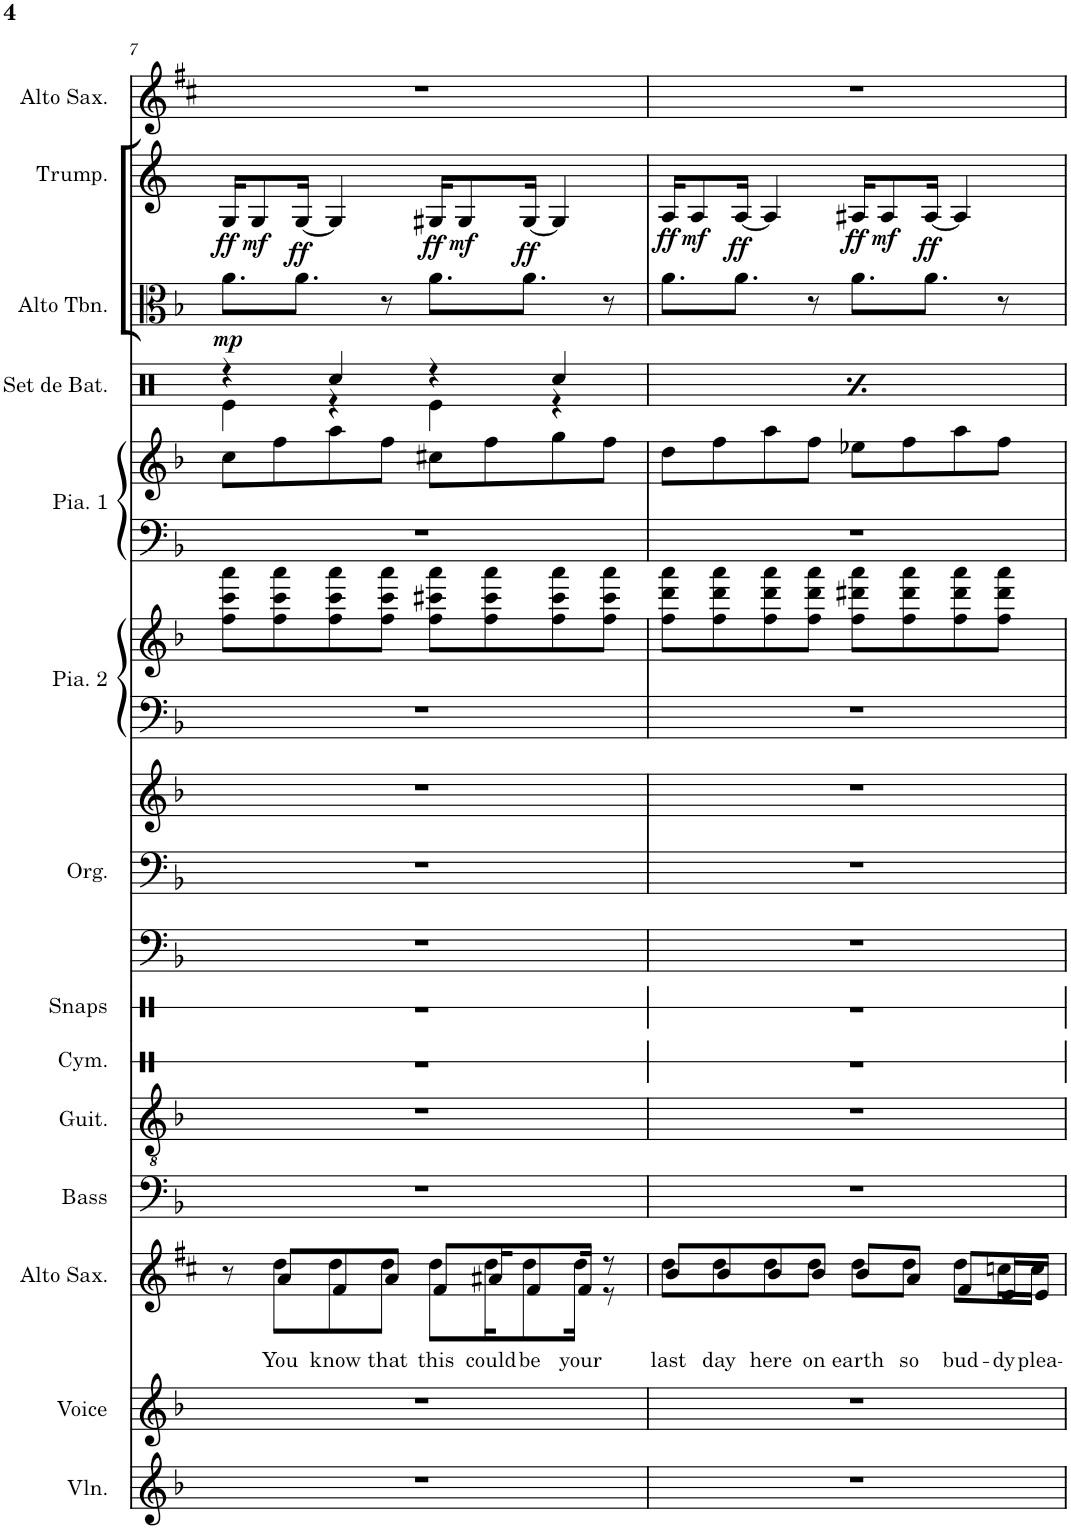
**kern	**kern	**kern	**text	**kern	**kern	**kern	**kern	**kern	**kern	**kern	**kern	**kern	**kern	**kern	**kern	**kern	**dynam	**kern	**dynam	**kern
*part14	*part13	*part12	*part12	*part11	*part10	*part9	*part8	*part7	*part7	*part7	*part6	*part6	*part5	*part5	*part4	*part3	*part3	*part2	*part2	*part1
*staff18	*staff17	*staff16	*staff16	*staff15	*staff14	*staff13	*staff12	*staff11	*staff10	*staff9	*staff8	*staff7	*staff6	*staff5	*staff4	*staff3	*staff3	*staff2	*staff2	*staff1
*I"Violin	*I"Voice	*I"Alto Saxophone	*	*I"Electric Bass	*I"Classical Guitar	*I"Cymbales	*I"Snaps	*I"Organ	*	*	*I"Piano 2	*	*I"Piano 1	*	*I"Set de batterie	*I"Alto Trombone	*	*I"Trumpet	*	*I"Alto Saxophone
*I'Vln.	*I'Voice	*I'Alto Sax.	*	*I'Bass	*I'Guit.	*I'Cym.	*I'Snaps	*I'Org.	*	*	*I'Pia. 2	*	*I'Pia. 1	*	*I'Set de Bat.	*I'Alto Tbn.	*	*I'Trump.	*	*I'Alto Sax.
!!LO:PB:g=z
*clefG2	*clefG2	*clefG2	*	*clefF4	*clefGv2	*clefX	*clefX	*clefF4	*clefF4	*clefG2	*clefF4	*clefG2	*clefF4	*clefG2	*clefX	*clefC3	*	*clefG2	*	*clefG2
*	*	*Trd5c9	*	*Trd7c12	*	*	*	*	*	*	*	*	*	*	*	*	*	*Trd-3c-5	*	*Trd5c9
*k[b-]	*k[b-]	*k[f#c#]	*	*k[b-]	*k[b-]	*k[]	*k[]	*k[b-]	*k[b-]	*k[b-]	*k[b-]	*k[b-]	*k[b-]	*k[b-]	*k[]	*k[b-]	*	*k[]	*	*k[f#c#]
*M4/4	*M4/4	*M4/4	*	*M4/4	*M4/4	*M4/4	*M4/4	*M4/4	*M4/4	*M4/4	*M4/4	*M4/4	*M4/4	*M4/4	*M4/4	*M4/4	*	*M4/4	*	*M4/4
=7	=7	=7	=7	=7	=7	=7	=7	=7	=7	=7	=7	=7	=7	=7	=7	=7	=7	=7	=7	=7
*	*	*^	*	*	*	*	*	*	*	*	*	*	*	*	*^	*	*	*	*	*
!	!	!	!	!	!	!	!	!	!	!	!	!	!	!	!	!	!	!	!LO:DY:b	!	!LO:DY:b	!
1r	1r	8r	8ryy	.	1r	1r	1r	1r	1r	1r	1r	1r	8ff\ 8ccc\ 8aaa\L	1r	8cc\L	4r	4Re\	8.a\L	mp	16G/KL	ff	1r
!	!	!	!	!	!	!	!	!	!	!	!	!	!	!	!	!	!	!	!	!	!LO:DY:b	!
.	.	.	.	.	.	.	.	.	.	.	.	.	.	.	.	.	.	.	.	8G/	mf	.
!	!	!	!	!LO:LY:b	!	!	!	!	!	!	!	!	!	!	!	!	!	!	!	!	!	!
.	.	8a/L	8dd\L	You	.	.	.	.	.	.	.	.	8ff\ 8ccc\ 8aaa\	.	8ff\	.	.	.	.	.	.	.
!	!	!	!	!	!	!	!	!	!	!	!	!	!	!	!	!	!	!	!	!	!LO:DY:b	!
.	.	.	.	.	.	.	.	.	.	.	.	.	.	.	.	.	.	8.a\J	.	[16G/Jk	ff	.
!	!	!	!	!LO:LY:b	!	!	!	!	!	!	!	!	!	!	!	!	!	!	!	!	!	!
.	.	8f#/	8dd\	know	.	.	.	.	.	.	.	.	8ff\ 8ccc\ 8aaa\	.	8aa\	4Rcc/	4r	.	.	4G/]	.	.
!	!	!	!	!LO:LY:b	!	!	!	!	!	!	!	!	!	!	!	!	!	!	!	!	!	!
.	.	8a/J	8dd\J	that	.	.	.	.	.	.	.	.	8ff\ 8ccc\ 8aaa\J	.	8ff\J	.	.	8r	.	.	.	.
!	!	!	!	!LO:LY:b	!	!	!	!	!	!	!	!	!	!	!	!	!	!	!	!	!LO:DY:b	!
.	.	8f#/L	8dd\L	this	.	.	.	.	.	.	.	.	8ff\ 8ccc#X\ 8aaa\L	.	8cc#X\L	4r	4Re\	8.a\L	.	16G#X/KL	ff	.
!	!	!	!	!	!	!	!	!	!	!	!	!	!	!	!	!	!	!	!	!	!LO:DY:b	!
.	.	.	.	.	.	.	.	.	.	.	.	.	.	.	.	.	.	.	.	8G#/	mf	.
!	!	!	!	!LO:LY:b	!	!	!	!	!	!	!	!	!	!	!	!	!	!	!	!	!	!
.	.	16a#X/K	16dd\K	could	.	.	.	.	.	.	.	.	8ff\ 8ccc#\ 8aaa\	.	8ff\	.	.	.	.	.	.	.
!	!	!	!	!LO:LY:b	!	!	!	!	!	!	!	!	!	!	!	!	!	!	!	!	!LO:DY:b	!
.	.	8f#/	8dd\	be	.	.	.	.	.	.	.	.	.	.	.	.	.	8.a\J	.	[16G#/Jk	ff	.
.	.	.	.	.	.	.	.	.	.	.	.	.	8ff\ 8ccc#\ 8aaa\	.	8gg\	4Rcc/	4r	.	.	4G#/]	.	.
!	!	!	!	!LO:LY:b	!	!	!	!	!	!	!	!	!	!	!	!	!	!	!	!	!	!
.	.	16f#/Jk	16dd\Jk	your	.	.	.	.	.	.	.	.	.	.	.	.	.	.	.	.	.	.
.	.	8r	8r	.	.	.	.	.	.	.	.	.	8ff\ 8ccc#\ 8aaa\J	.	8ff\J	.	.	8r	.	.	.	.
=8	=8	=8	=8	=8	=8	=8	=8	=8	=8	=8	=8	=8	=8	=8	=8	=8	=8	=8	=8	=8	=8	=8
!	!	!	!	!LO:LY:b	!	!	!	!	!	!	!	!	!	!	!	!	!	!	!	!	!LO:DY:b	!
1r	1r	8b/L	8dd\L	last	1r	1r	1r	1r	1r	1r	1r	1r	8ff\ 8ddd\ 8aaa\L	1r	8dd\L	4r	4Re\	8.a\L	.	16A/KL	ff	1r
!	!	!	!	!	!	!	!	!	!	!	!	!	!	!	!	!	!	!	!	!	!LO:DY:b	!
.	.	.	.	.	.	.	.	.	.	.	.	.	.	.	.	.	.	.	.	8A/	mf	.
!	!	!	!	!LO:LY:b	!	!	!	!	!	!	!	!	!	!	!	!	!	!	!	!	!	!
.	.	8b/	8dd\	day	.	.	.	.	.	.	.	.	8ff\ 8ddd\ 8aaa\	.	8ff\	.	.	.	.	.	.	.
!	!	!	!	!	!	!	!	!	!	!	!	!	!	!	!	!	!	!	!	!	!LO:DY:b	!
.	.	.	.	.	.	.	.	.	.	.	.	.	.	.	.	.	.	8.a\J	.	[16A/Jk	ff	.
!	!	!	!	!LO:LY:b	!	!	!	!	!	!	!	!	!	!	!	!	!	!	!	!	!	!
.	.	8b/	8dd\	here	.	.	.	.	.	.	.	.	8ff\ 8ddd\ 8aaa\	.	8aa\	4Rcc/	4r	.	.	4A/]	.	.
!	!	!	!	!LO:LY:b	!	!	!	!	!	!	!	!	!	!	!	!	!	!	!	!	!	!
.	.	8b/J	8dd\J	on	.	.	.	.	.	.	.	.	8ff\ 8ddd\ 8aaa\J	.	8ff\J	.	.	8r	.	.	.	.
!	!	!	!	!LO:LY:b	!	!	!	!	!	!	!	!	!	!	!	!	!	!	!	!	!LO:DY:b	!
.	.	8b/L	8dd\L	earth	.	.	.	.	.	.	.	.	8ff\ 8ddd#X\ 8aaa\L	.	8ee-X\L	4r	4Re\	8.a\L	.	16A#X/KL	ff	.
!	!	!	!	!	!	!	!	!	!	!	!	!	!	!	!	!	!	!	!	!	!LO:DY:b	!
.	.	.	.	.	.	.	.	.	.	.	.	.	.	.	.	.	.	.	.	8A#/	mf	.
!	!	!	!	!LO:LY:b	!	!	!	!	!	!	!	!	!	!	!	!	!	!	!	!	!	!
.	.	8a/J	8dd\J	so	.	.	.	.	.	.	.	.	8ff\ 8ddd#\ 8aaa\	.	8ff\	.	.	.	.	.	.	.
!	!	!	!	!	!	!	!	!	!	!	!	!	!	!	!	!	!	!	!	!	!LO:DY:b	!
.	.	.	.	.	.	.	.	.	.	.	.	.	.	.	.	.	.	8.a\J	.	[16A#/Jk	ff	.
!	!	!	!	!LO:LY:b	!	!	!	!	!	!	!	!	!	!	!	!	!	!	!	!	!	!
.	.	8f#/L	8dd\L	bud-	.	.	.	.	.	.	.	.	8ff\ 8ddd#\ 8aaa\	.	8aa\	4Rcc/	4r	.	.	4A#/]	.	.
!	!	!	!	!LO:LY:b	!	!	!	!	!	!	!	!	!	!	!	!	!	!	!	!	!	!
.	.	16e/L	16ccn\L	-dy	.	.	.	.	.	.	.	.	8ff\ 8ddd#\ 8aaa\J	.	8ff\J	.	.	8r	.	.	.	.
!	!	!	!	!LO:LY:b	!	!	!	!	!	!	!	!	!	!	!	!	!	!	!	!	!	!
.	.	16e/JJ	16cc\JJ	plea-	.	.	.	.	.	.	.	.	.	.	.	.	.	.	.	.	.	.
*	*	*v	*v	*	*	*	*	*	*	*	*	*	*	*	*	*v	*v	*	*	*	*	*
=	=	=	=	=	=	=	=	=	=	=	=	=	=	=	=	=	=	=	=	=
*-	*-	*-	*-	*-	*-	*-	*-	*-	*-	*-	*-	*-	*-	*-	*-	*-	*-	*-	*-	*-
